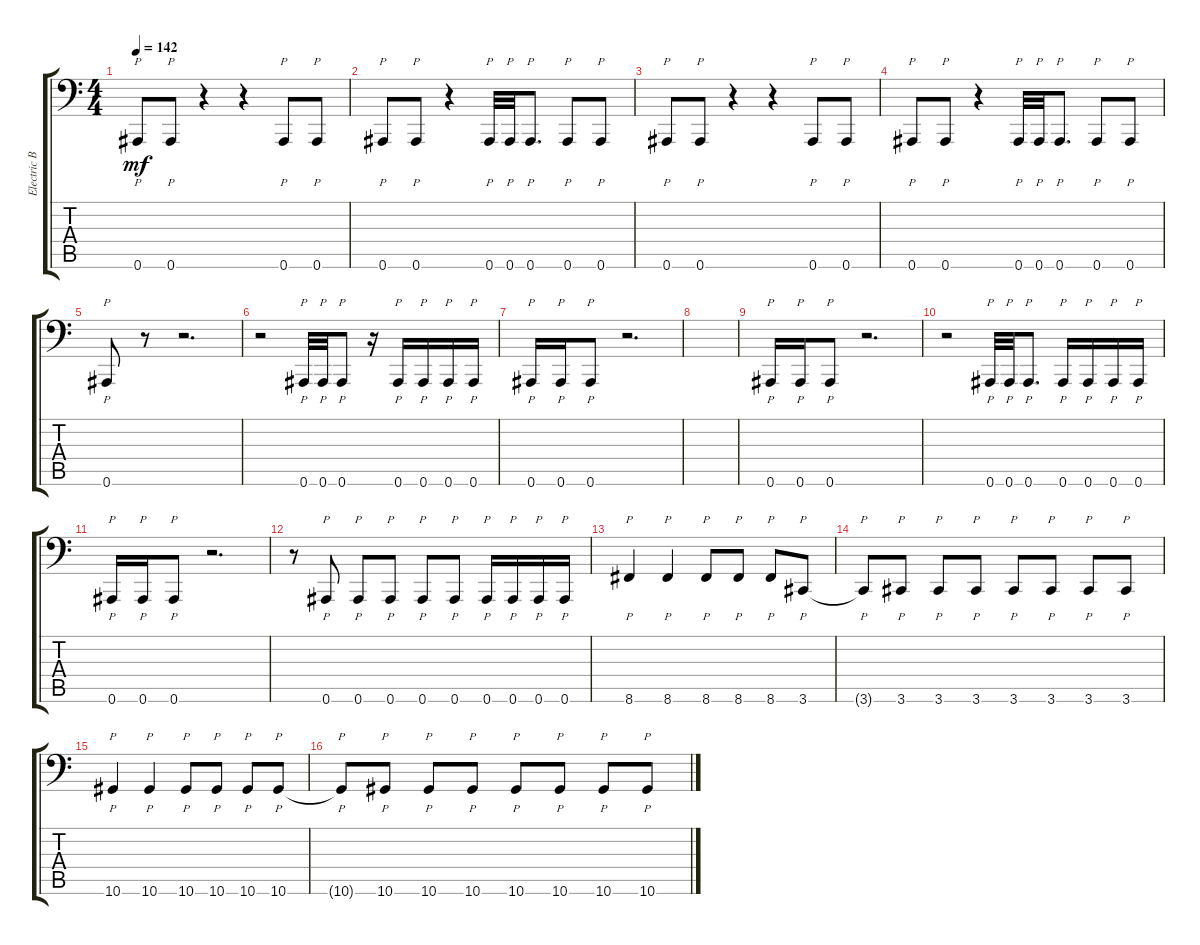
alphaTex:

\track ("Electric Bass" "Electric B") {instrument electricbassfinger}
\staff {score tabs}
\tuning (C3 G2 D2 A1 E1 Bb0) {hide}
\ts (4 4)
\tempo 142
\clef f4
\ks c
0.6.8{p dy mf} 0.6.8{p} r.4 r.4 0.6.8{p} 0.6.8{p} |
0.6.8{p} 0.6.8{p} r.4 0.6.32{p} 0.6.32{p} 0.6.8{p d} 0.6.8{p} 0.6.8{p} |
0.6.8{p} 0.6.8{p} r.4 r.4 0.6.8{p} 0.6.8{p} |
0.6.8{p} 0.6.8{p} r.4 0.6.32{p} 0.6.32{p} 0.6.8{p d} 0.6.8{p} 0.6.8{p} |
0.6.8{p} r.8 r.2{d} |
r.2 0.6.32{p} 0.6.32{p} 0.6.8{p} r.16 0.6.16{p} 0.6.16{p} 0.6.16{p} 0.6.16{p} |
0.6.16{p} 0.6.16{p} 0.6.8{p} r.2{d} |
|
0.6.16{p} 0.6.16{p} 0.6.8{p} r.2{d} |
r.2 0.6.32{p} 0.6.32{p} 0.6.8{p d} 0.6.16{p} 0.6.16{p} 0.6.16{p} 0.6.16{p} |
0.6.16{p} 0.6.16{p} 0.6.8{p} r.2{d} |
r.8 0.6.8{p} 0.6.8{p} 0.6.8{p} 0.6.8{p} 0.6.8{p} 0.6.16{p} 0.6.16{p} 0.6.16{p} 0.6.16{p} |
8.6.4{p} 8.6.4{p} 8.6.8{p} 8.6.8{p} 8.6.8{p} 3.6.8{p} |
3.6{t}.8{p} 3.6.8{p} 3.6.8{p} 3.6.8{p} 3.6.8{p} 3.6.8{p} 3.6.8{p} 3.6.8{p} |
10.6.4{p} 10.6.4{p} 10.6.8{p} 10.6.8{p} 10.6.8{p} 10.6.8{p} |
10.6{t}.8{p} 10.6.8{p} 10.6.8{p} 10.6.8{p} 10.6.8{p} 10.6.8{p} 10.6.8{p} 10.6.8{p}
